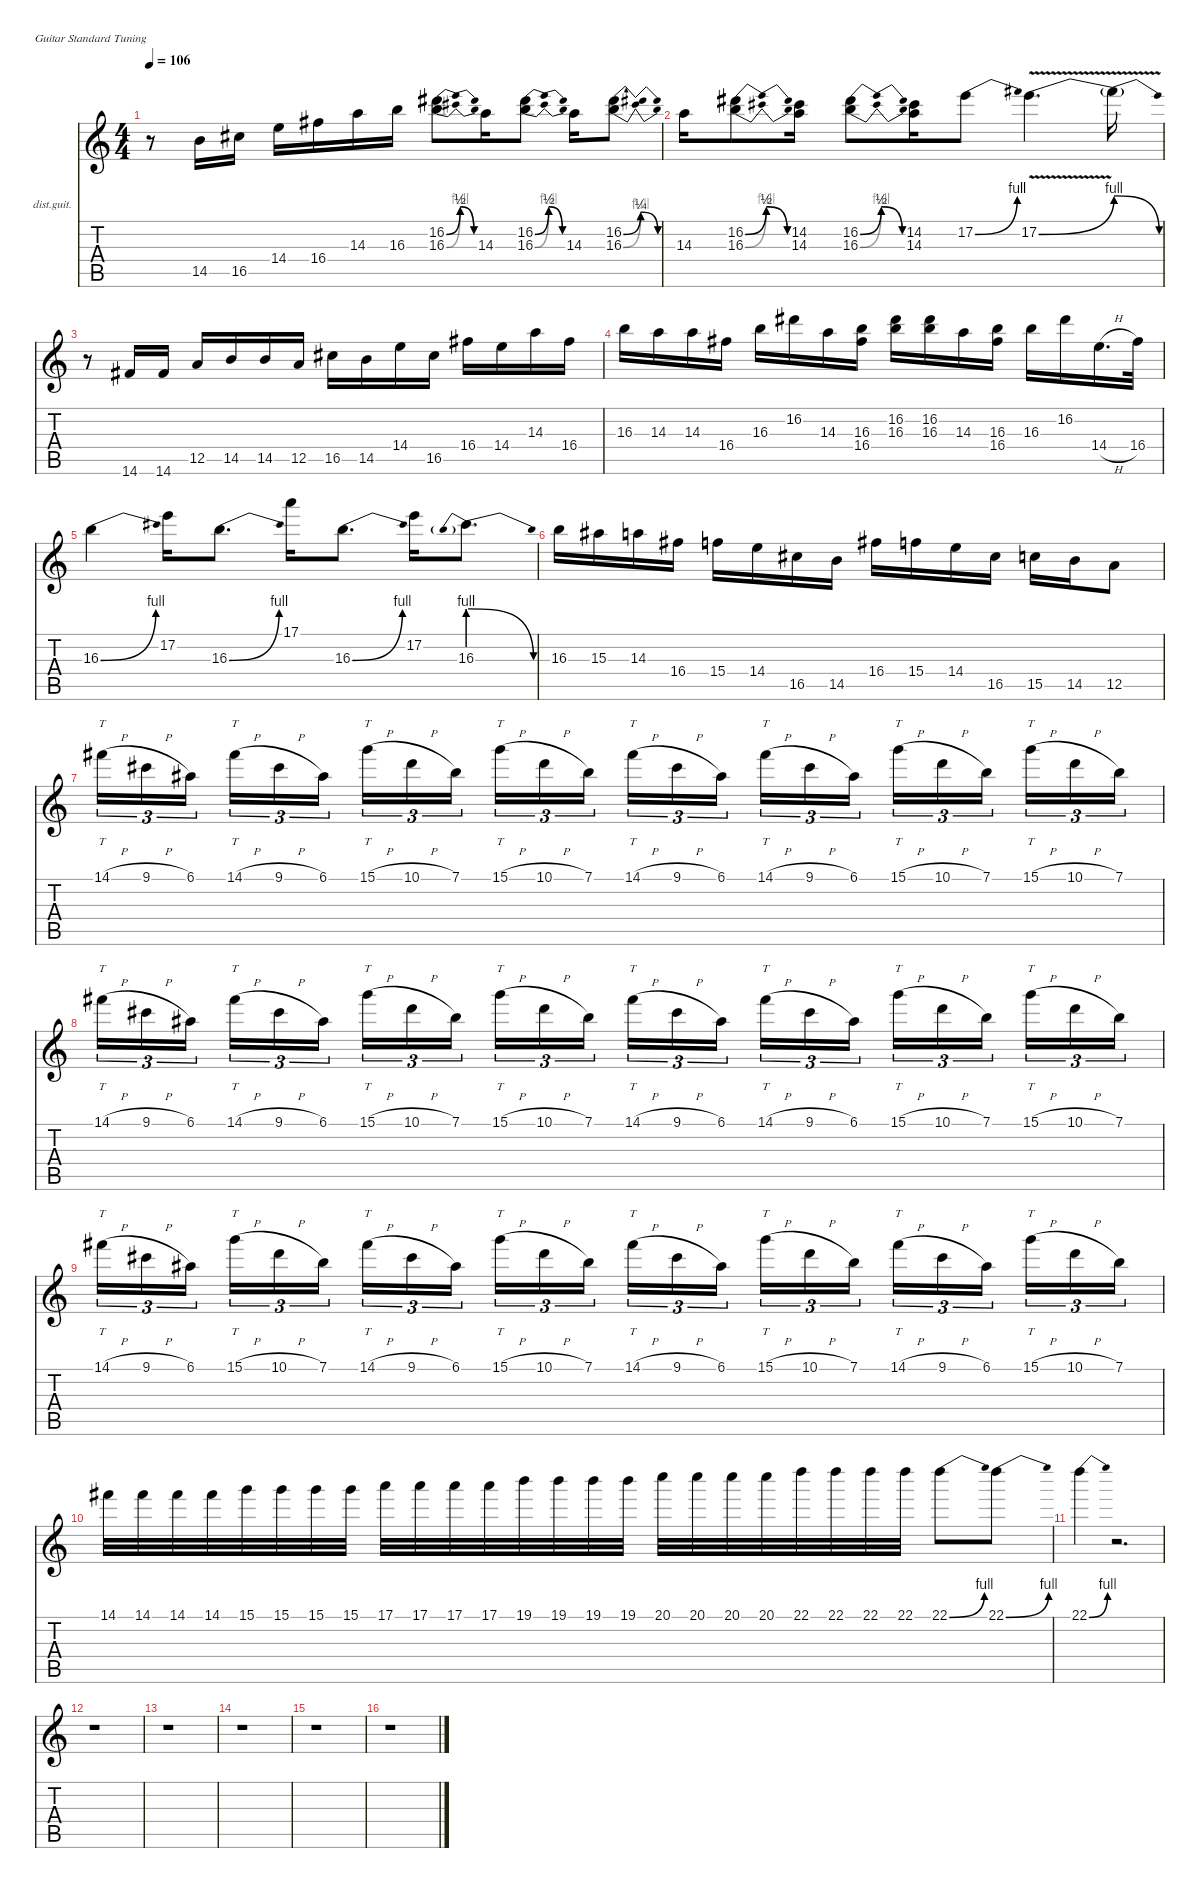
\defaultSystemsLayout 4
\hideDynamics
\bracketExtendMode nobrackets
\firstSystemTrackNameOrientation horizontal
\otherSystemsTrackNameOrientation horizontal
\track ("5th guitar" "dist.guit.") {instrument distortionguitar}
\staff {score tabs}
\tuning (E4 B3 G3 D3 A2 E2)
\ts (4 4)
\tempo 106
\clef g2
\ks c
r.8{dy f} 14.5.16 16.5{acc #}.16 14.4.16 16.4{acc #}.16 14.3.16 16.3.16 (16.2{be (bendrelease 0 0 15 2 30 2 45 0) acc #} 16.3{be (bendrelease 0 0 15 4 30 4 45 0)}).8 14.3.16 (16.2{be (bendrelease 0 0 15 2 30 2 45 0) acc #} 16.3{be (bendrelease 0 0 15 4 30 4 45 0)}).8 14.3.16 (16.2{be (bendrelease 0 0 15 1 30 1 45 0) acc #} 16.3{be (bendrelease 0 0 15 4 30 4 45 0)}).8 |
14.3.16 (16.2{be (bendrelease 0 0 15 2 30 2 45 0) acc #} 16.3{be (bendrelease 0 0 15 4 30 4 45 0)}).8 (14.2{acc #} 14.3).16 (16.2{be (bendrelease 0 0 15 2 30 2 45 0) acc #} 16.3{be (bendrelease 0 0 15 4 30 4 45 0)}).8 (14.2{acc #} 14.3).16 17.2{be (bend 0 0 30 4)}.8 17.2{be (bend 0 0 60 4) v}.4{d} 17.2{be (release 0 4 60 0) t}.16 |
r.8 14.6{acc #}.16 14.6{acc #}.16 12.5.16 14.5.16 14.5.16 12.5.16 16.5{acc #}.16 14.5.16 14.4.16 16.5{acc #}.16 16.4{acc #}.16 14.4.16 14.3.16 16.4{acc #}.16 |
16.3.16 14.3.16 14.3.16 16.4{acc #}.16 16.3.16 16.2{acc #}.16 14.3.16 (16.3 16.4{acc #}).16{dy mp} (16.2{acc #} 16.3).16{dy f} (16.2{acc #} 16.3).16 14.3.16 (16.3 16.4{acc #}).16 16.3.16 16.2{acc #}.16 14.4{h}.16{d} 16.4{acc #}.32{dy mp} |
16.3{be (bend 0 0 30 4)}.4{dy f} 17.2.16 16.3{be (bend 0 0 30 4)}.8{d} 17.1.16 16.3{be (bend 0 0 30 4)}.8{d} 17.2.16 16.3{be (prebendrelease 0 4 30 0)}.8{d} |
16.3.16 15.3{acc #}.16 14.3.16 16.4{acc #}.16 15.4.16 14.4.16 16.5{acc #}.16 14.5.16 16.4{acc #}.16 15.4.16 14.4.16 16.5{acc #}.16 15.5.16 14.5.16 12.5.8 |
14.1{h acc #}.16{tt tu (3 2)} 9.1{h acc #}.16{tu (3 2)} 6.1{acc #}.16{tu (3 2)} 14.1{h acc #}.16{tt tu (3 2)} 9.1{h acc #}.16{tu (3 2)} 6.1{acc #}.16{tu (3 2)} 15.1{h}.16{tt tu (3 2)} 10.1{h}.16{tu (3 2)} 7.1.16{tu (3 2)} 15.1{h}.16{tt tu (3 2)} 10.1{h}.16{tu (3 2)} 7.1.16{tu (3 2)} 14.1{h acc #}.16{tt tu (3 2)} 9.1{h acc #}.16{tu (3 2)} 6.1{acc #}.16{tu (3 2)} 14.1{h acc #}.16{tt tu (3 2)} 9.1{h acc #}.16{tu (3 2)} 6.1{acc #}.16{tu (3 2)} 15.1{h}.16{tt tu (3 2)} 10.1{h}.16{tu (3 2)} 7.1.16{tu (3 2)} 15.1{h}.16{tt tu (3 2)} 10.1{h}.16{tu (3 2)} 7.1.16{tu (3 2)} |
14.1{h acc #}.16{tt tu (3 2)} 9.1{h acc #}.16{tu (3 2)} 6.1{acc #}.16{tu (3 2)} 14.1{h acc #}.16{tt tu (3 2)} 9.1{h acc #}.16{tu (3 2)} 6.1{acc #}.16{tu (3 2)} 15.1{h}.16{tt tu (3 2)} 10.1{h}.16{tu (3 2)} 7.1.16{tu (3 2)} 15.1{h}.16{tt tu (3 2)} 10.1{h}.16{tu (3 2)} 7.1.16{tu (3 2)} 14.1{h acc #}.16{tt tu (3 2)} 9.1{h acc #}.16{tu (3 2)} 6.1{acc #}.16{tu (3 2)} 14.1{h acc #}.16{tt tu (3 2)} 9.1{h acc #}.16{tu (3 2)} 6.1{acc #}.16{tu (3 2)} 15.1{h}.16{tt tu (3 2)} 10.1{h}.16{tu (3 2)} 7.1.16{tu (3 2)} 15.1{h}.16{tt tu (3 2)} 10.1{h}.16{tu (3 2)} 7.1.16{tu (3 2)} |
14.1{h acc #}.16{tt tu (3 2)} 9.1{h acc #}.16{tu (3 2)} 6.1{acc #}.16{tu (3 2)} 15.1{h}.16{tt tu (3 2)} 10.1{h}.16{tu (3 2)} 7.1.16{tu (3 2)} 14.1{h acc #}.16{tt tu (3 2)} 9.1{h acc #}.16{tu (3 2)} 6.1{acc #}.16{tu (3 2)} 15.1{h}.16{tt tu (3 2)} 10.1{h}.16{tu (3 2)} 7.1.16{tu (3 2)} 14.1{h acc #}.16{tt tu (3 2)} 9.1{h acc #}.16{tu (3 2)} 6.1{acc #}.16{tu (3 2)} 15.1{h}.16{tt tu (3 2)} 10.1{h}.16{tu (3 2)} 7.1.16{tu (3 2)} 14.1{h acc #}.16{tt tu (3 2)} 9.1{h acc #}.16{tu (3 2)} 6.1{acc #}.16{tu (3 2)} 15.1{h}.16{tt tu (3 2)} 10.1{h}.16{tu (3 2)} 7.1.16{tu (3 2)} |
14.1{acc #}.32 14.1{acc #}.32 14.1{acc #}.32 14.1{acc #}.32 15.1.32 15.1.32 15.1.32 15.1.32 17.1.32 17.1.32 17.1.32 17.1.32 19.1.32 19.1.32 19.1.32 19.1.32 20.1.32 20.1.32 20.1.32 20.1.32 22.1.32 22.1.32 22.1.32 22.1.32 22.1{be (bend 0 0 30 4)}.8 22.1{be (bend 0 0 30 4)}.8 |
22.1{be (bend 0 0 15 4)}.4 r.2{d} |
r.1 |
r.1 |
r.1 |
r.1 |
r.1
